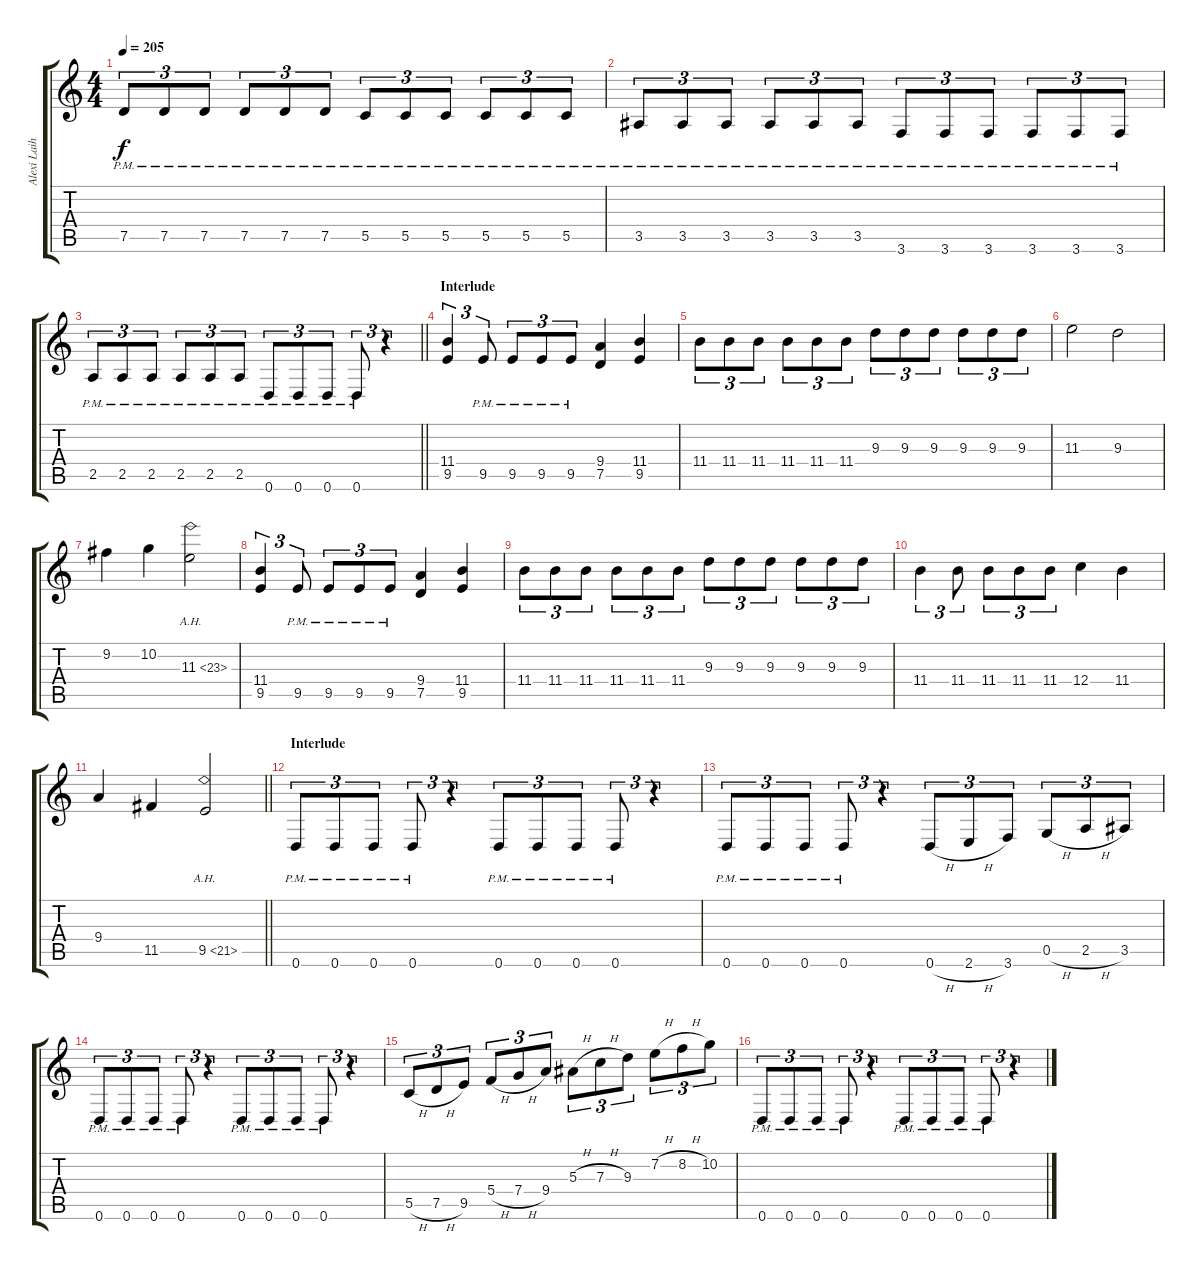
\track ("Alexi Laiho" "Alexi Laih") {instrument distortionguitar}
\staff {score tabs}
\tuning (D4 A3 F3 C3 G2 D2) {hide}
\ts (4 4)
\tempo 205
\clef g2
\ks c
7.5{pm}.8{tu (3 2) dy f} 7.5{pm}.8{tu (3 2)} 7.5{pm}.8{tu (3 2)} 7.5{pm}.8{tu (3 2)} 7.5{pm}.8{tu (3 2)} 7.5{pm}.8{tu (3 2)} 5.5{pm}.8{tu (3 2)} 5.5{pm}.8{tu (3 2)} 5.5{pm}.8{tu (3 2)} 5.5{pm}.8{tu (3 2)} 5.5{pm}.8{tu (3 2)} 5.5{pm}.8{tu (3 2)} |
3.5{pm}.8{tu (3 2)} 3.5{pm}.8{tu (3 2)} 3.5{pm}.8{tu (3 2)} 3.5{pm}.8{tu (3 2)} 3.5{pm}.8{tu (3 2)} 3.5{pm}.8{tu (3 2)} 3.6{pm}.8{tu (3 2)} 3.6{pm}.8{tu (3 2)} 3.6{pm}.8{tu (3 2)} 3.6{pm}.8{tu (3 2)} 3.6{pm}.8{tu (3 2)} 3.6{pm}.8{tu (3 2)} |
\barLineRight lightlight
2.5{pm}.8{tu (3 2)} 2.5{pm}.8{tu (3 2)} 2.5{pm}.8{tu (3 2)} 2.5{pm}.8{tu (3 2)} 2.5{pm}.8{tu (3 2)} 2.5{pm}.8{tu (3 2)} 0.6{pm}.8{tu (3 2)} 0.6{pm}.8{tu (3 2)} 0.6{pm}.8{tu (3 2)} 0.6{pm}.8{tu (3 2)} r.4{tu (3 2)} |
\section ("" "Interlude")
(11.4 9.5).4{tu (3 2)} 9.5{pm}.8{tu (3 2)} 9.5{pm}.8{tu (3 2)} 9.5{pm}.8{tu (3 2)} 9.5{pm}.8{tu (3 2)} (9.4 7.5).4 (11.4 9.5).4 |
11.4.8{tu (3 2)} 11.4.8{tu (3 2)} 11.4.8{tu (3 2)} 11.4.8{tu (3 2)} 11.4.8{tu (3 2)} 11.4.8{tu (3 2)} 9.3.8{tu (3 2)} 9.3.8{tu (3 2)} 9.3.8{tu (3 2)} 9.3.8{tu (3 2)} 9.3.8{tu (3 2)} 9.3.8{tu (3 2)} |
11.3.2 9.3.2 |
9.2.4 10.2.4 11.3{ah 12}.2 |
(11.4 9.5).4{tu (3 2)} 9.5{pm}.8{tu (3 2)} 9.5{pm}.8{tu (3 2)} 9.5{pm}.8{tu (3 2)} 9.5{pm}.8{tu (3 2)} (9.4 7.5).4 (11.4 9.5).4 |
11.4.8{tu (3 2)} 11.4.8{tu (3 2)} 11.4.8{tu (3 2)} 11.4.8{tu (3 2)} 11.4.8{tu (3 2)} 11.4.8{tu (3 2)} 9.3.8{tu (3 2)} 9.3.8{tu (3 2)} 9.3.8{tu (3 2)} 9.3.8{tu (3 2)} 9.3.8{tu (3 2)} 9.3.8{tu (3 2)} |
11.4.4{tu (3 2)} 11.4.8{tu (3 2)} 11.4.8{tu (3 2)} 11.4.8{tu (3 2)} 11.4.8{tu (3 2)} 12.4.4 11.4.4 |
\barLineRight lightlight
9.4.4 11.5.4 9.5{ah 12}.2 |
\section ("" "Interlude")
0.6{pm}.8{tu (3 2)} 0.6{pm}.8{tu (3 2)} 0.6{pm}.8{tu (3 2)} 0.6{pm}.8{tu (3 2)} r.4{tu (3 2)} 0.6{pm}.8{tu (3 2)} 0.6{pm}.8{tu (3 2)} 0.6{pm}.8{tu (3 2)} 0.6{pm}.8{tu (3 2)} r.4{tu (3 2)} |
0.6{pm}.8{tu (3 2)} 0.6{pm}.8{tu (3 2)} 0.6{pm}.8{tu (3 2)} 0.6{pm}.8{tu (3 2)} r.4{tu (3 2)} 0.6{h}.8{tu (3 2)} 2.6{h}.8{tu (3 2)} 3.6.8{tu (3 2)} 0.5{h}.8{tu (3 2)} 2.5{h}.8{tu (3 2)} 3.5.8{tu (3 2)} |
0.6{pm}.8{tu (3 2)} 0.6{pm}.8{tu (3 2)} 0.6{pm}.8{tu (3 2)} 0.6{pm}.8{tu (3 2)} r.4{tu (3 2)} 0.6{pm}.8{tu (3 2)} 0.6{pm}.8{tu (3 2)} 0.6{pm}.8{tu (3 2)} 0.6{pm}.8{tu (3 2)} r.4{tu (3 2)} |
5.5{h}.8{tu (3 2)} 7.5{h}.8{tu (3 2)} 9.5.8{tu (3 2)} 5.4{h}.8{tu (3 2)} 7.4{h}.8{tu (3 2)} 9.4.8{tu (3 2)} 5.3{h}.8{tu (3 2)} 7.3{h}.8{tu (3 2)} 9.3.8{tu (3 2)} 7.2{h}.8{tu (3 2)} 8.2{h}.8{tu (3 2)} 10.2.8{tu (3 2)} |
0.6{pm}.8{tu (3 2)} 0.6{pm}.8{tu (3 2)} 0.6{pm}.8{tu (3 2)} 0.6{pm}.8{tu (3 2)} r.4{tu (3 2)} 0.6{pm}.8{tu (3 2)} 0.6{pm}.8{tu (3 2)} 0.6{pm}.8{tu (3 2)} 0.6{pm}.8{tu (3 2)} r.4{tu (3 2)}
